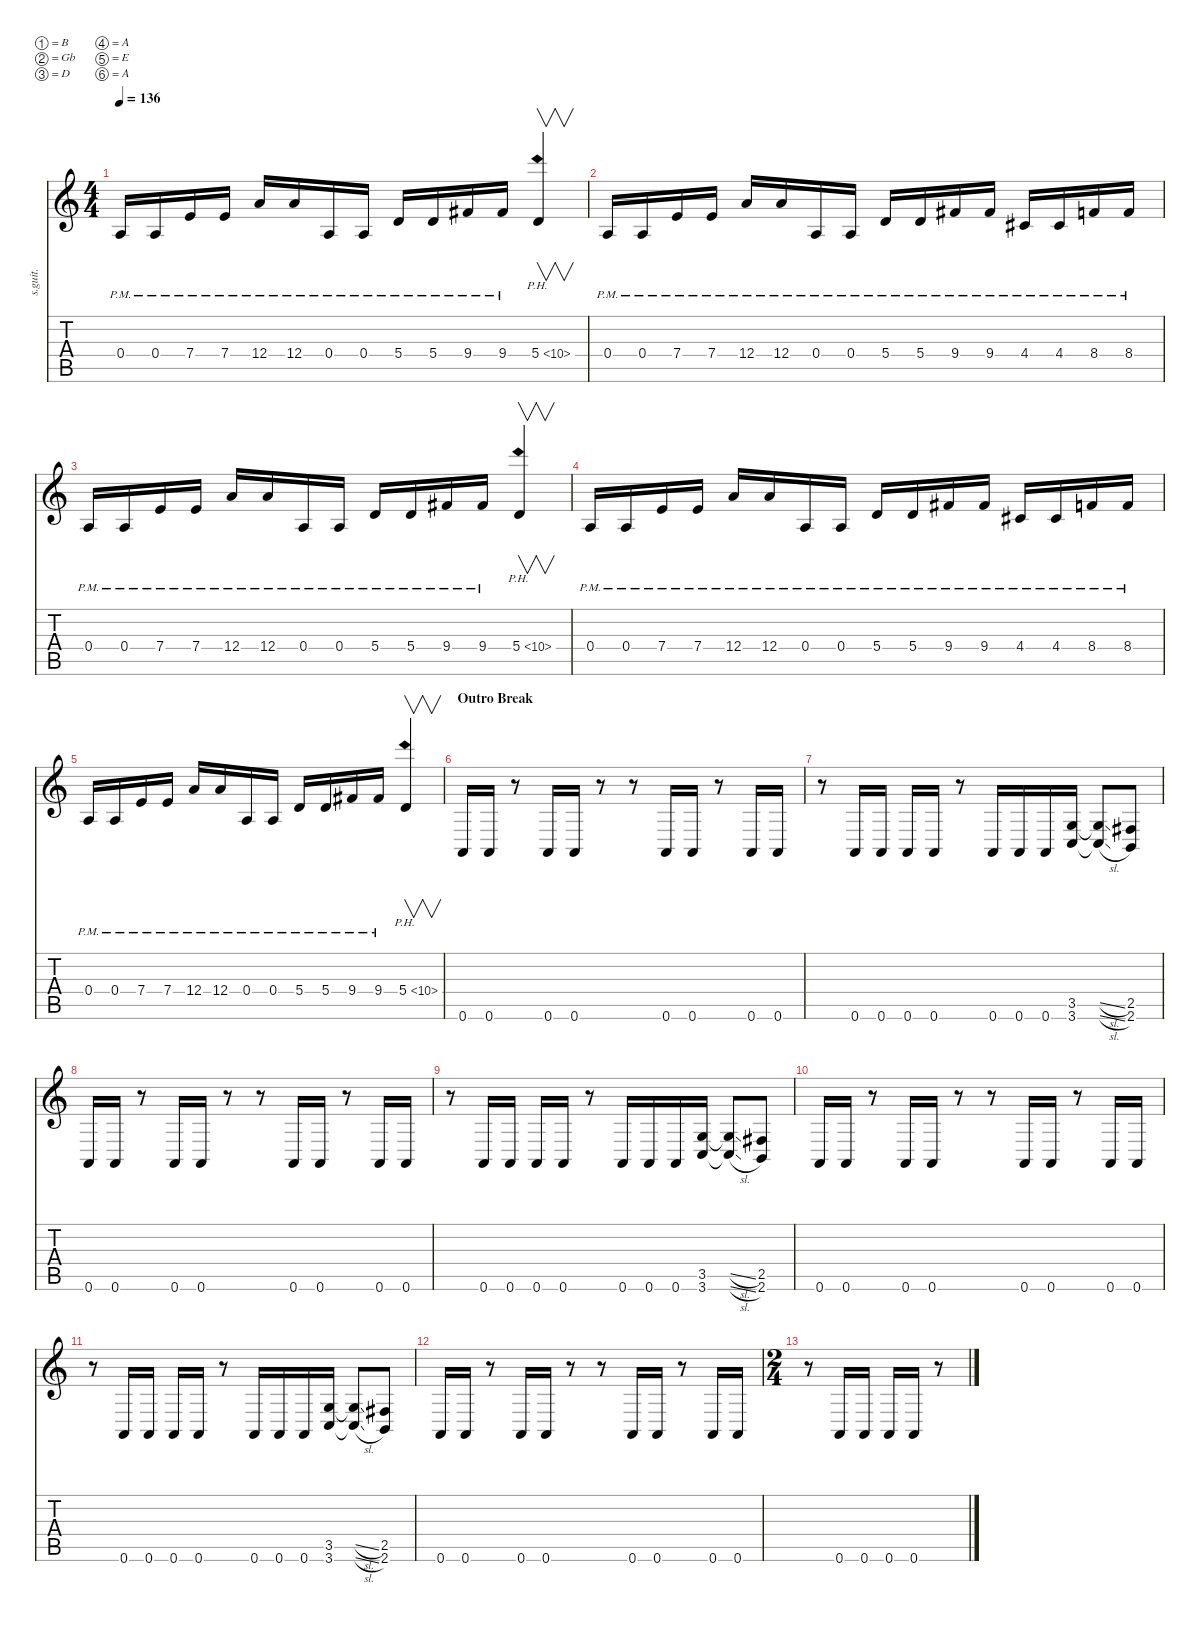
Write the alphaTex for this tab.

\defaultSystemsLayout 4
\hideDynamics
\bracketExtendMode nobrackets
\track ("Jim Root" "s.guit.") {instrument distortionguitar}
\staff {score tabs}
\tuning (B3 Gb3 D3 A2 E2 A1)
\ts (4 4)
\tempo 136
\clef g2
\ks c
0.4{pm}.16{lyrics (0 "") lyrics (1 "") lyrics (2 "") lyrics (3 "") lyrics (4 "") dy fff} 0.4{pm}.16{lyrics (0 "") lyrics (1 "") lyrics (2 "") lyrics (3 "") lyrics (4 "")} 7.4{pm}.16{lyrics (0 "") lyrics (1 "") lyrics (2 "") lyrics (3 "") lyrics (4 "")} 7.4{pm}.16{lyrics (0 "") lyrics (1 "") lyrics (2 "") lyrics (3 "") lyrics (4 "")} 12.4{pm}.16{lyrics (0 "") lyrics (1 "") lyrics (2 "") lyrics (3 "") lyrics (4 "")} 12.4{pm}.16{lyrics (0 "") lyrics (1 "") lyrics (2 "") lyrics (3 "") lyrics (4 "")} 0.4{pm}.16{lyrics (0 "") lyrics (1 "") lyrics (2 "") lyrics (3 "") lyrics (4 "")} 0.4{pm}.16{lyrics (0 "") lyrics (1 "") lyrics (2 "") lyrics (3 "") lyrics (4 "")} 5.4{pm}.16{lyrics (0 "") lyrics (1 "") lyrics (2 "") lyrics (3 "") lyrics (4 "")} 5.4{pm}.16{lyrics (0 "") lyrics (1 "") lyrics (2 "") lyrics (3 "") lyrics (4 "")} 9.4{pm acc #}.16{lyrics (0 "") lyrics (1 "") lyrics (2 "") lyrics (3 "") lyrics (4 "")} 9.4{pm acc #}.16{lyrics (0 "") lyrics (1 "") lyrics (2 "") lyrics (3 "") lyrics (4 "")} 5.4{ph 5}.4{v lyrics (0 "") lyrics (1 "") lyrics (2 "") lyrics (3 "") lyrics (4 "") dy f} |
0.4{pm}.16{lyrics (0 "") lyrics (1 "") lyrics (2 "") lyrics (3 "") lyrics (4 "") dy fff} 0.4{pm}.16{lyrics (0 "") lyrics (1 "") lyrics (2 "") lyrics (3 "") lyrics (4 "")} 7.4{pm}.16{lyrics (0 "") lyrics (1 "") lyrics (2 "") lyrics (3 "") lyrics (4 "")} 7.4{pm}.16{lyrics (0 "") lyrics (1 "") lyrics (2 "") lyrics (3 "") lyrics (4 "")} 12.4{pm}.16{lyrics (0 "") lyrics (1 "") lyrics (2 "") lyrics (3 "") lyrics (4 "")} 12.4{pm}.16{lyrics (0 "") lyrics (1 "") lyrics (2 "") lyrics (3 "") lyrics (4 "")} 0.4{pm}.16{lyrics (0 "") lyrics (1 "") lyrics (2 "") lyrics (3 "") lyrics (4 "")} 0.4{pm}.16{lyrics (0 "") lyrics (1 "") lyrics (2 "") lyrics (3 "") lyrics (4 "")} 5.4{pm}.16{lyrics (0 "") lyrics (1 "") lyrics (2 "") lyrics (3 "") lyrics (4 "")} 5.4{pm}.16{lyrics (0 "") lyrics (1 "") lyrics (2 "") lyrics (3 "") lyrics (4 "")} 9.4{pm acc #}.16{lyrics (0 "") lyrics (1 "") lyrics (2 "") lyrics (3 "") lyrics (4 "")} 9.4{pm acc #}.16{lyrics (0 "") lyrics (1 "") lyrics (2 "") lyrics (3 "") lyrics (4 "")} 4.4{pm acc #}.16{lyrics (0 "") lyrics (1 "") lyrics (2 "") lyrics (3 "") lyrics (4 "")} 4.4{pm acc #}.16{lyrics (0 "") lyrics (1 "") lyrics (2 "") lyrics (3 "") lyrics (4 "")} 8.4{pm}.16{lyrics (0 "") lyrics (1 "") lyrics (2 "") lyrics (3 "") lyrics (4 "")} 8.4{pm}.16{lyrics (0 "") lyrics (1 "") lyrics (2 "") lyrics (3 "") lyrics (4 "")} |
0.4{pm}.16{lyrics (0 "") lyrics (1 "") lyrics (2 "") lyrics (3 "") lyrics (4 "")} 0.4{pm}.16{lyrics (0 "") lyrics (1 "") lyrics (2 "") lyrics (3 "") lyrics (4 "")} 7.4{pm}.16{lyrics (0 "") lyrics (1 "") lyrics (2 "") lyrics (3 "") lyrics (4 "")} 7.4{pm}.16{lyrics (0 "") lyrics (1 "") lyrics (2 "") lyrics (3 "") lyrics (4 "")} 12.4{pm}.16{lyrics (0 "") lyrics (1 "") lyrics (2 "") lyrics (3 "") lyrics (4 "")} 12.4{pm}.16{lyrics (0 "") lyrics (1 "") lyrics (2 "") lyrics (3 "") lyrics (4 "")} 0.4{pm}.16{lyrics (0 "") lyrics (1 "") lyrics (2 "") lyrics (3 "") lyrics (4 "")} 0.4{pm}.16{lyrics (0 "") lyrics (1 "") lyrics (2 "") lyrics (3 "") lyrics (4 "")} 5.4{pm}.16{lyrics (0 "") lyrics (1 "") lyrics (2 "") lyrics (3 "") lyrics (4 "")} 5.4{pm}.16{lyrics (0 "") lyrics (1 "") lyrics (2 "") lyrics (3 "") lyrics (4 "")} 9.4{pm acc #}.16{lyrics (0 "") lyrics (1 "") lyrics (2 "") lyrics (3 "") lyrics (4 "")} 9.4{pm acc #}.16{lyrics (0 "") lyrics (1 "") lyrics (2 "") lyrics (3 "") lyrics (4 "")} 5.4{ph 5}.4{v lyrics (0 "") lyrics (1 "") lyrics (2 "") lyrics (3 "") lyrics (4 "") dy f} |
0.4{pm}.16{lyrics (0 "") lyrics (1 "") lyrics (2 "") lyrics (3 "") lyrics (4 "") dy fff} 0.4{pm}.16{lyrics (0 "") lyrics (1 "") lyrics (2 "") lyrics (3 "") lyrics (4 "")} 7.4{pm}.16{lyrics (0 "") lyrics (1 "") lyrics (2 "") lyrics (3 "") lyrics (4 "")} 7.4{pm}.16{lyrics (0 "") lyrics (1 "") lyrics (2 "") lyrics (3 "") lyrics (4 "")} 12.4{pm}.16{lyrics (0 "") lyrics (1 "") lyrics (2 "") lyrics (3 "") lyrics (4 "")} 12.4{pm}.16{lyrics (0 "") lyrics (1 "") lyrics (2 "") lyrics (3 "") lyrics (4 "")} 0.4{pm}.16{lyrics (0 "") lyrics (1 "") lyrics (2 "") lyrics (3 "") lyrics (4 "")} 0.4{pm}.16{lyrics (0 "") lyrics (1 "") lyrics (2 "") lyrics (3 "") lyrics (4 "")} 5.4{pm}.16{lyrics (0 "") lyrics (1 "") lyrics (2 "") lyrics (3 "") lyrics (4 "")} 5.4{pm}.16{lyrics (0 "") lyrics (1 "") lyrics (2 "") lyrics (3 "") lyrics (4 "")} 9.4{pm acc #}.16{lyrics (0 "") lyrics (1 "") lyrics (2 "") lyrics (3 "") lyrics (4 "")} 9.4{pm acc #}.16{lyrics (0 "") lyrics (1 "") lyrics (2 "") lyrics (3 "") lyrics (4 "")} 4.4{pm acc #}.16{lyrics (0 "") lyrics (1 "") lyrics (2 "") lyrics (3 "") lyrics (4 "")} 4.4{pm acc #}.16{lyrics (0 "") lyrics (1 "") lyrics (2 "") lyrics (3 "") lyrics (4 "")} 8.4{pm}.16{lyrics (0 "") lyrics (1 "") lyrics (2 "") lyrics (3 "") lyrics (4 "")} 8.4{pm}.16{lyrics (0 "") lyrics (1 "") lyrics (2 "") lyrics (3 "") lyrics (4 "")} |
0.4{pm}.16{lyrics (0 "") lyrics (1 "") lyrics (2 "") lyrics (3 "") lyrics (4 "")} 0.4{pm}.16{lyrics (0 "") lyrics (1 "") lyrics (2 "") lyrics (3 "") lyrics (4 "")} 7.4{pm}.16{lyrics (0 "") lyrics (1 "") lyrics (2 "") lyrics (3 "") lyrics (4 "")} 7.4{pm}.16{lyrics (0 "") lyrics (1 "") lyrics (2 "") lyrics (3 "") lyrics (4 "")} 12.4{pm}.16{lyrics (0 "") lyrics (1 "") lyrics (2 "") lyrics (3 "") lyrics (4 "")} 12.4{pm}.16{lyrics (0 "") lyrics (1 "") lyrics (2 "") lyrics (3 "") lyrics (4 "")} 0.4{pm}.16{lyrics (0 "") lyrics (1 "") lyrics (2 "") lyrics (3 "") lyrics (4 "")} 0.4{pm}.16{lyrics (0 "") lyrics (1 "") lyrics (2 "") lyrics (3 "") lyrics (4 "")} 5.4{pm}.16{lyrics (0 "") lyrics (1 "") lyrics (2 "") lyrics (3 "") lyrics (4 "")} 5.4{pm}.16{lyrics (0 "") lyrics (1 "") lyrics (2 "") lyrics (3 "") lyrics (4 "")} 9.4{pm acc #}.16{lyrics (0 "") lyrics (1 "") lyrics (2 "") lyrics (3 "") lyrics (4 "")} 9.4{pm acc #}.16{lyrics (0 "") lyrics (1 "") lyrics (2 "") lyrics (3 "") lyrics (4 "")} 5.4{ph 5}.4{v lyrics (0 "") lyrics (1 "") lyrics (2 "") lyrics (3 "") lyrics (4 "") dy f} |
\section ("" "Outro Break")
0.6.16{lyrics (0 "") lyrics (1 "") lyrics (2 "") lyrics (3 "") lyrics (4 "") dy fff} 0.6.16{lyrics (0 "") lyrics (1 "") lyrics (2 "") lyrics (3 "") lyrics (4 "")} r.8 0.6.16{lyrics (0 "") lyrics (1 "") lyrics (2 "") lyrics (3 "") lyrics (4 "")} 0.6.16{lyrics (0 "") lyrics (1 "") lyrics (2 "") lyrics (3 "") lyrics (4 "")} r.8 r.8 0.6.16{lyrics (0 "") lyrics (1 "") lyrics (2 "") lyrics (3 "") lyrics (4 "")} 0.6.16{lyrics (0 "") lyrics (1 "") lyrics (2 "") lyrics (3 "") lyrics (4 "")} r.8 0.6.16{lyrics (0 "") lyrics (1 "") lyrics (2 "") lyrics (3 "") lyrics (4 "")} 0.6.16{lyrics (0 "") lyrics (1 "") lyrics (2 "") lyrics (3 "") lyrics (4 "")} |
r.8 0.6.16{lyrics (0 "") lyrics (1 "") lyrics (2 "") lyrics (3 "") lyrics (4 "")} 0.6.16{lyrics (0 "") lyrics (1 "") lyrics (2 "") lyrics (3 "") lyrics (4 "")} 0.6.16{lyrics (0 "") lyrics (1 "") lyrics (2 "") lyrics (3 "") lyrics (4 "")} 0.6.16{lyrics (0 "") lyrics (1 "") lyrics (2 "") lyrics (3 "") lyrics (4 "")} r.8 0.6.16{lyrics (0 "") lyrics (1 "") lyrics (2 "") lyrics (3 "") lyrics (4 "")} 0.6.16{lyrics (0 "") lyrics (1 "") lyrics (2 "") lyrics (3 "") lyrics (4 "")} 0.6.16{lyrics (0 "") lyrics (1 "") lyrics (2 "") lyrics (3 "") lyrics (4 "")} (3.5 3.6).16{lyrics (0 "") lyrics (1 "") lyrics (2 "") lyrics (3 "") lyrics (4 "")} (3.5{sl t} 3.6{sl t}).8{lyrics (0 "") lyrics (1 "") lyrics (2 "") lyrics (3 "") lyrics (4 "")} (2.6 2.5{acc #}).8{lyrics (0 "") lyrics (1 "") lyrics (2 "") lyrics (3 "") lyrics (4 "")} |
0.6.16{lyrics (0 "") lyrics (1 "") lyrics (2 "") lyrics (3 "") lyrics (4 "")} 0.6.16{lyrics (0 "") lyrics (1 "") lyrics (2 "") lyrics (3 "") lyrics (4 "")} r.8 0.6.16{lyrics (0 "") lyrics (1 "") lyrics (2 "") lyrics (3 "") lyrics (4 "")} 0.6.16{lyrics (0 "") lyrics (1 "") lyrics (2 "") lyrics (3 "") lyrics (4 "")} r.8 r.8 0.6.16{lyrics (0 "") lyrics (1 "") lyrics (2 "") lyrics (3 "") lyrics (4 "")} 0.6.16{lyrics (0 "") lyrics (1 "") lyrics (2 "") lyrics (3 "") lyrics (4 "")} r.8 0.6.16{lyrics (0 "") lyrics (1 "") lyrics (2 "") lyrics (3 "") lyrics (4 "")} 0.6.16{lyrics (0 "") lyrics (1 "") lyrics (2 "") lyrics (3 "") lyrics (4 "")} |
r.8 0.6.16{lyrics (0 "") lyrics (1 "") lyrics (2 "") lyrics (3 "") lyrics (4 "")} 0.6.16{lyrics (0 "") lyrics (1 "") lyrics (2 "") lyrics (3 "") lyrics (4 "")} 0.6.16{lyrics (0 "") lyrics (1 "") lyrics (2 "") lyrics (3 "") lyrics (4 "")} 0.6.16{lyrics (0 "") lyrics (1 "") lyrics (2 "") lyrics (3 "") lyrics (4 "")} r.8 0.6.16{lyrics (0 "") lyrics (1 "") lyrics (2 "") lyrics (3 "") lyrics (4 "")} 0.6.16{lyrics (0 "") lyrics (1 "") lyrics (2 "") lyrics (3 "") lyrics (4 "")} 0.6.16{lyrics (0 "") lyrics (1 "") lyrics (2 "") lyrics (3 "") lyrics (4 "")} (3.5 3.6).16{lyrics (0 "") lyrics (1 "") lyrics (2 "") lyrics (3 "") lyrics (4 "")} (3.5{sl t} 3.6{sl t}).8{lyrics (0 "") lyrics (1 "") lyrics (2 "") lyrics (3 "") lyrics (4 "")} (2.6 2.5{acc #}).8{lyrics (0 "") lyrics (1 "") lyrics (2 "") lyrics (3 "") lyrics (4 "")} |
0.6.16{lyrics (0 "") lyrics (1 "") lyrics (2 "") lyrics (3 "") lyrics (4 "")} 0.6.16{lyrics (0 "") lyrics (1 "") lyrics (2 "") lyrics (3 "") lyrics (4 "")} r.8 0.6.16{lyrics (0 "") lyrics (1 "") lyrics (2 "") lyrics (3 "") lyrics (4 "")} 0.6.16{lyrics (0 "") lyrics (1 "") lyrics (2 "") lyrics (3 "") lyrics (4 "")} r.8 r.8 0.6.16{lyrics (0 "") lyrics (1 "") lyrics (2 "") lyrics (3 "") lyrics (4 "")} 0.6.16{lyrics (0 "") lyrics (1 "") lyrics (2 "") lyrics (3 "") lyrics (4 "")} r.8 0.6.16{lyrics (0 "") lyrics (1 "") lyrics (2 "") lyrics (3 "") lyrics (4 "")} 0.6.16{lyrics (0 "") lyrics (1 "") lyrics (2 "") lyrics (3 "") lyrics (4 "")} |
r.8 0.6.16{lyrics (0 "") lyrics (1 "") lyrics (2 "") lyrics (3 "") lyrics (4 "")} 0.6.16{lyrics (0 "") lyrics (1 "") lyrics (2 "") lyrics (3 "") lyrics (4 "")} 0.6.16{lyrics (0 "") lyrics (1 "") lyrics (2 "") lyrics (3 "") lyrics (4 "")} 0.6.16{lyrics (0 "") lyrics (1 "") lyrics (2 "") lyrics (3 "") lyrics (4 "")} r.8 0.6.16{lyrics (0 "") lyrics (1 "") lyrics (2 "") lyrics (3 "") lyrics (4 "")} 0.6.16{lyrics (0 "") lyrics (1 "") lyrics (2 "") lyrics (3 "") lyrics (4 "")} 0.6.16{lyrics (0 "") lyrics (1 "") lyrics (2 "") lyrics (3 "") lyrics (4 "")} (3.5 3.6).16{lyrics (0 "") lyrics (1 "") lyrics (2 "") lyrics (3 "") lyrics (4 "")} (3.5{sl t} 3.6{sl t}).8{lyrics (0 "") lyrics (1 "") lyrics (2 "") lyrics (3 "") lyrics (4 "")} (2.6 2.5{acc #}).8{lyrics (0 "") lyrics (1 "") lyrics (2 "") lyrics (3 "") lyrics (4 "")} |
0.6.16{lyrics (0 "") lyrics (1 "") lyrics (2 "") lyrics (3 "") lyrics (4 "")} 0.6.16{lyrics (0 "") lyrics (1 "") lyrics (2 "") lyrics (3 "") lyrics (4 "")} r.8 0.6.16{lyrics (0 "") lyrics (1 "") lyrics (2 "") lyrics (3 "") lyrics (4 "")} 0.6.16{lyrics (0 "") lyrics (1 "") lyrics (2 "") lyrics (3 "") lyrics (4 "")} r.8 r.8 0.6.16{lyrics (0 "") lyrics (1 "") lyrics (2 "") lyrics (3 "") lyrics (4 "")} 0.6.16{lyrics (0 "") lyrics (1 "") lyrics (2 "") lyrics (3 "") lyrics (4 "")} r.8 0.6.16{lyrics (0 "") lyrics (1 "") lyrics (2 "") lyrics (3 "") lyrics (4 "")} 0.6.16{lyrics (0 "") lyrics (1 "") lyrics (2 "") lyrics (3 "") lyrics (4 "")} |
\ts (2 4)
\beaming (8 2 2 2 2)
r.8 0.6.16{lyrics (0 "") lyrics (1 "") lyrics (2 "") lyrics (3 "") lyrics (4 "")} 0.6.16{lyrics (0 "") lyrics (1 "") lyrics (2 "") lyrics (3 "") lyrics (4 "")} 0.6.16{lyrics (0 "") lyrics (1 "") lyrics (2 "") lyrics (3 "") lyrics (4 "")} 0.6.16{lyrics (0 "") lyrics (1 "") lyrics (2 "") lyrics (3 "") lyrics (4 "")} r.8
